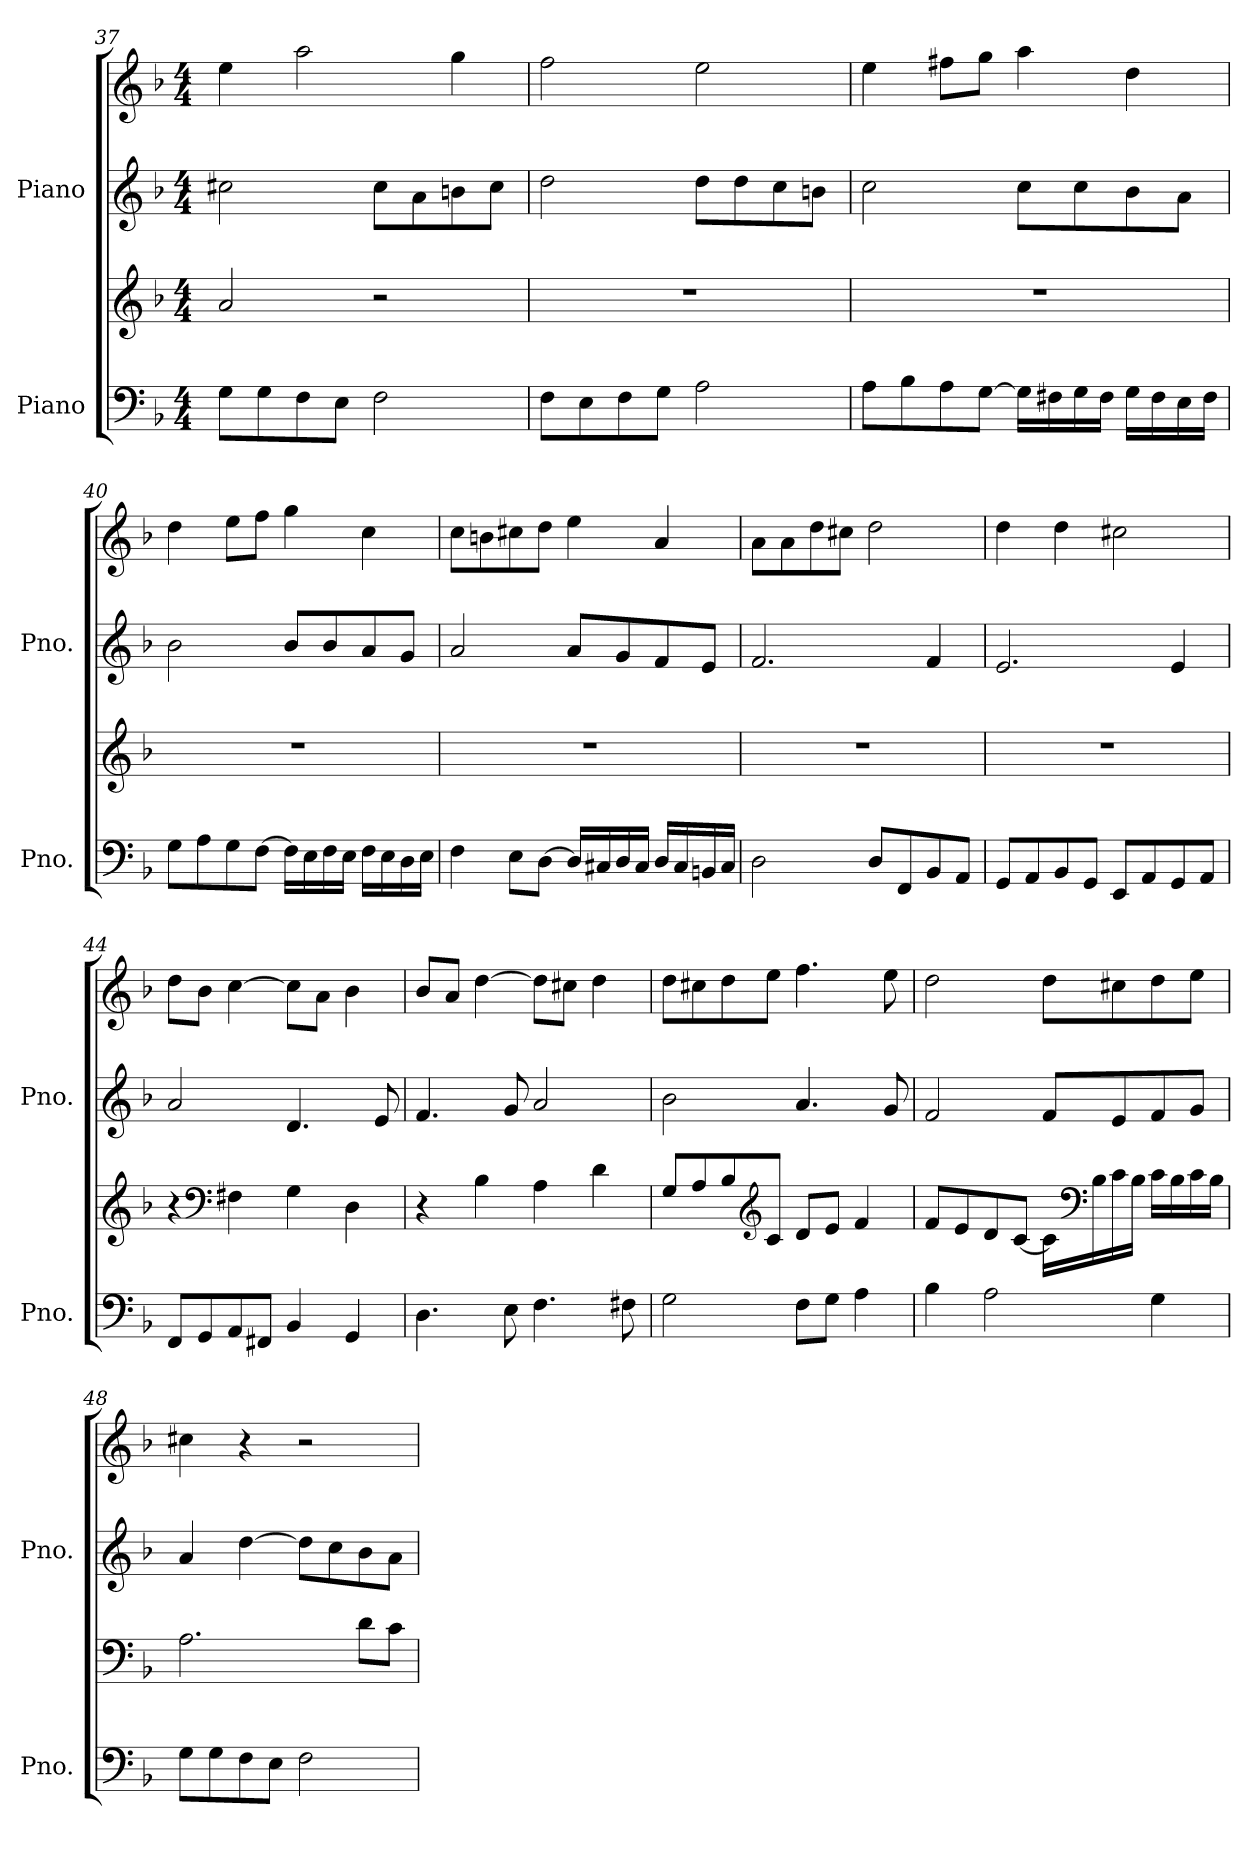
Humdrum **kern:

**kern	**kern	**kern	**kern
*part2	*part2	*part1	*part1
*staff4	*staff3	*staff2	*staff1
*I"Piano	*	*I"Piano	*
*I'Pno.	*	*I'Pno.	*
!!LO:PB:g=z
*clefF4	*clefG2	*clefG2	*clefG2
*k[b-]	*k[b-]	*k[b-]	*k[b-]
*M4/4	*M4/4	*M4/4	*M4/4
=37	=37	=37	=37
8G\L	2a/	2cc#X\	4ee\
8G\	.	.	.
8F\	.	.	2aa\
8E\J	.	.	.
2F\	2r	8cc#\L	.
.	.	8a\	.
.	.	8bn\	4gg\
.	.	8cc#\J	.
=38	=38	=38	=38
8F\L	1r	2dd\	2ff\
8E\	.	.	.
8F\	.	.	.
8G\J	.	.	.
2A\	.	8dd\L	2ee\
.	.	8dd\	.
.	.	8cc\	.
.	.	8bn\J	.
=39	=39	=39	=39
8A\L	1r	2cc\	4ee\
8B-\	.	.	.
8A\	.	.	8ff#X\L
[8G\J	.	.	8gg\J
16G\LL]	.	8cc\L	4aa\
16F#X\	.	.	.
16G\	.	8cc\	.
16F#\JJ	.	.	.
16G\LL	.	8b-\	4dd\
16F#\	.	.	.
16E\	.	8a\J	.
16F#\JJ	.	.	.
!!LO:LB:g=z
=40	=40	=40	=40
8G\L	1r	2b-\	4dd\
8A\	.	.	.
8G\	.	.	8ee\L
[8F\J	.	.	8ff\J
16F\LL]	.	8b-/L	4gg\
16E\	.	.	.
16F\	.	8b-/	.
16E\JJ	.	.	.
16F\LL	.	8a/	4cc\
16E\	.	.	.
16D\	.	8g/J	.
16E\JJ	.	.	.
=41	=41	=41	=41
4F\	1r	2a/	8cc\L
.	.	.	8bn\
8E\L	.	.	8cc#X\
[8D\J	.	.	8dd\J
16D/LL]	.	8a/L	4ee\
16C#X/	.	.	.
16D/	.	8g/	.
16C#/JJ	.	.	.
16D/LL	.	8f/	4a/
16C#/	.	.	.
16BBn/	.	8e/J	.
16C#/JJ	.	.	.
=42	=42	=42	=42
2D\	1r	2.f/	8a\L
.	.	.	8a\
.	.	.	8dd\
.	.	.	8cc#X\J
8D/L	.	.	2dd\
8FF/	.	.	.
8BB-/	.	4f/	.
8AA/J	.	.	.
!!LO:LB:g=z
=43	=43	=43	=43
8GG/L	1r	2.e/	4dd\
8AA/	.	.	.
8BB-/	.	.	4dd\
8GG/J	.	.	.
8EE/L	.	.	2cc#X\
8AA/	.	.	.
8GG/	.	4e/	.
8AA/J	.	.	.
=44	=44	=44	=44
8FF/L	4r	2a/	8dd\L
8GG/	.	.	8b-\J
*	*clefF4	*	*
8AA/	4F#X\	.	[4cc\
8FF#X/J	.	.	.
4BB-/	4G\	4.d/	8cc\L]
.	.	.	8a\J
4GG/	4D\	.	4b-\
.	.	8e/	.
=45	=45	=45	=45
4.D\	4r	4.f/	8b-/L
.	.	.	8a/J
.	4B-\	.	[4dd\
8E\	.	8g/	.
4.F\	4A\	2a/	8dd\L]
.	.	.	8cc#X\J
.	4d\	.	4dd\
8F#X\	.	.	.
=46	=46	=46	=46
2G\	8G/L	2b-\	8dd\L
.	8A/	.	8cc#X\
.	8B-/	.	8dd\
*	*clefG2	*	*
.	8c/J	.	8ee\J
8F\L	8d/L	4.a/	4.ff\
8G\J	8e/J	.	.
4A\	4f/	.	.
.	.	8g/	8ee\
!!LO:PB:g=z
=47	=47	=47	=47
4B-\	8f/L	2f/	2dd\
.	8e/	.	.
2A\	8d/	.	.
.	[8c/J	.	.
.	16c\LL]	8f/L	8dd\L
*	*clefF4	*	*
.	16B-\	.	.
.	16c\	8e/	8cc#X\
.	16B-\JJ	.	.
4G\	16c\LL	8f/	8dd\
.	16B-\	.	.
.	16c\	8g/J	8ee\J
.	16B-\JJ	.	.
=48	=48	=48	=48
8G\L	2.A\	4a/	4cc#X\
8G\	.	.	.
8F\	.	[4dd\	4r
8E\J	.	.	.
2F\	.	8dd\L]	2r
.	.	8cc\	.
.	8d\L	8b-\	.
.	8c\J	8a\J	.
=	=	=	=
*-	*-	*-	*-
